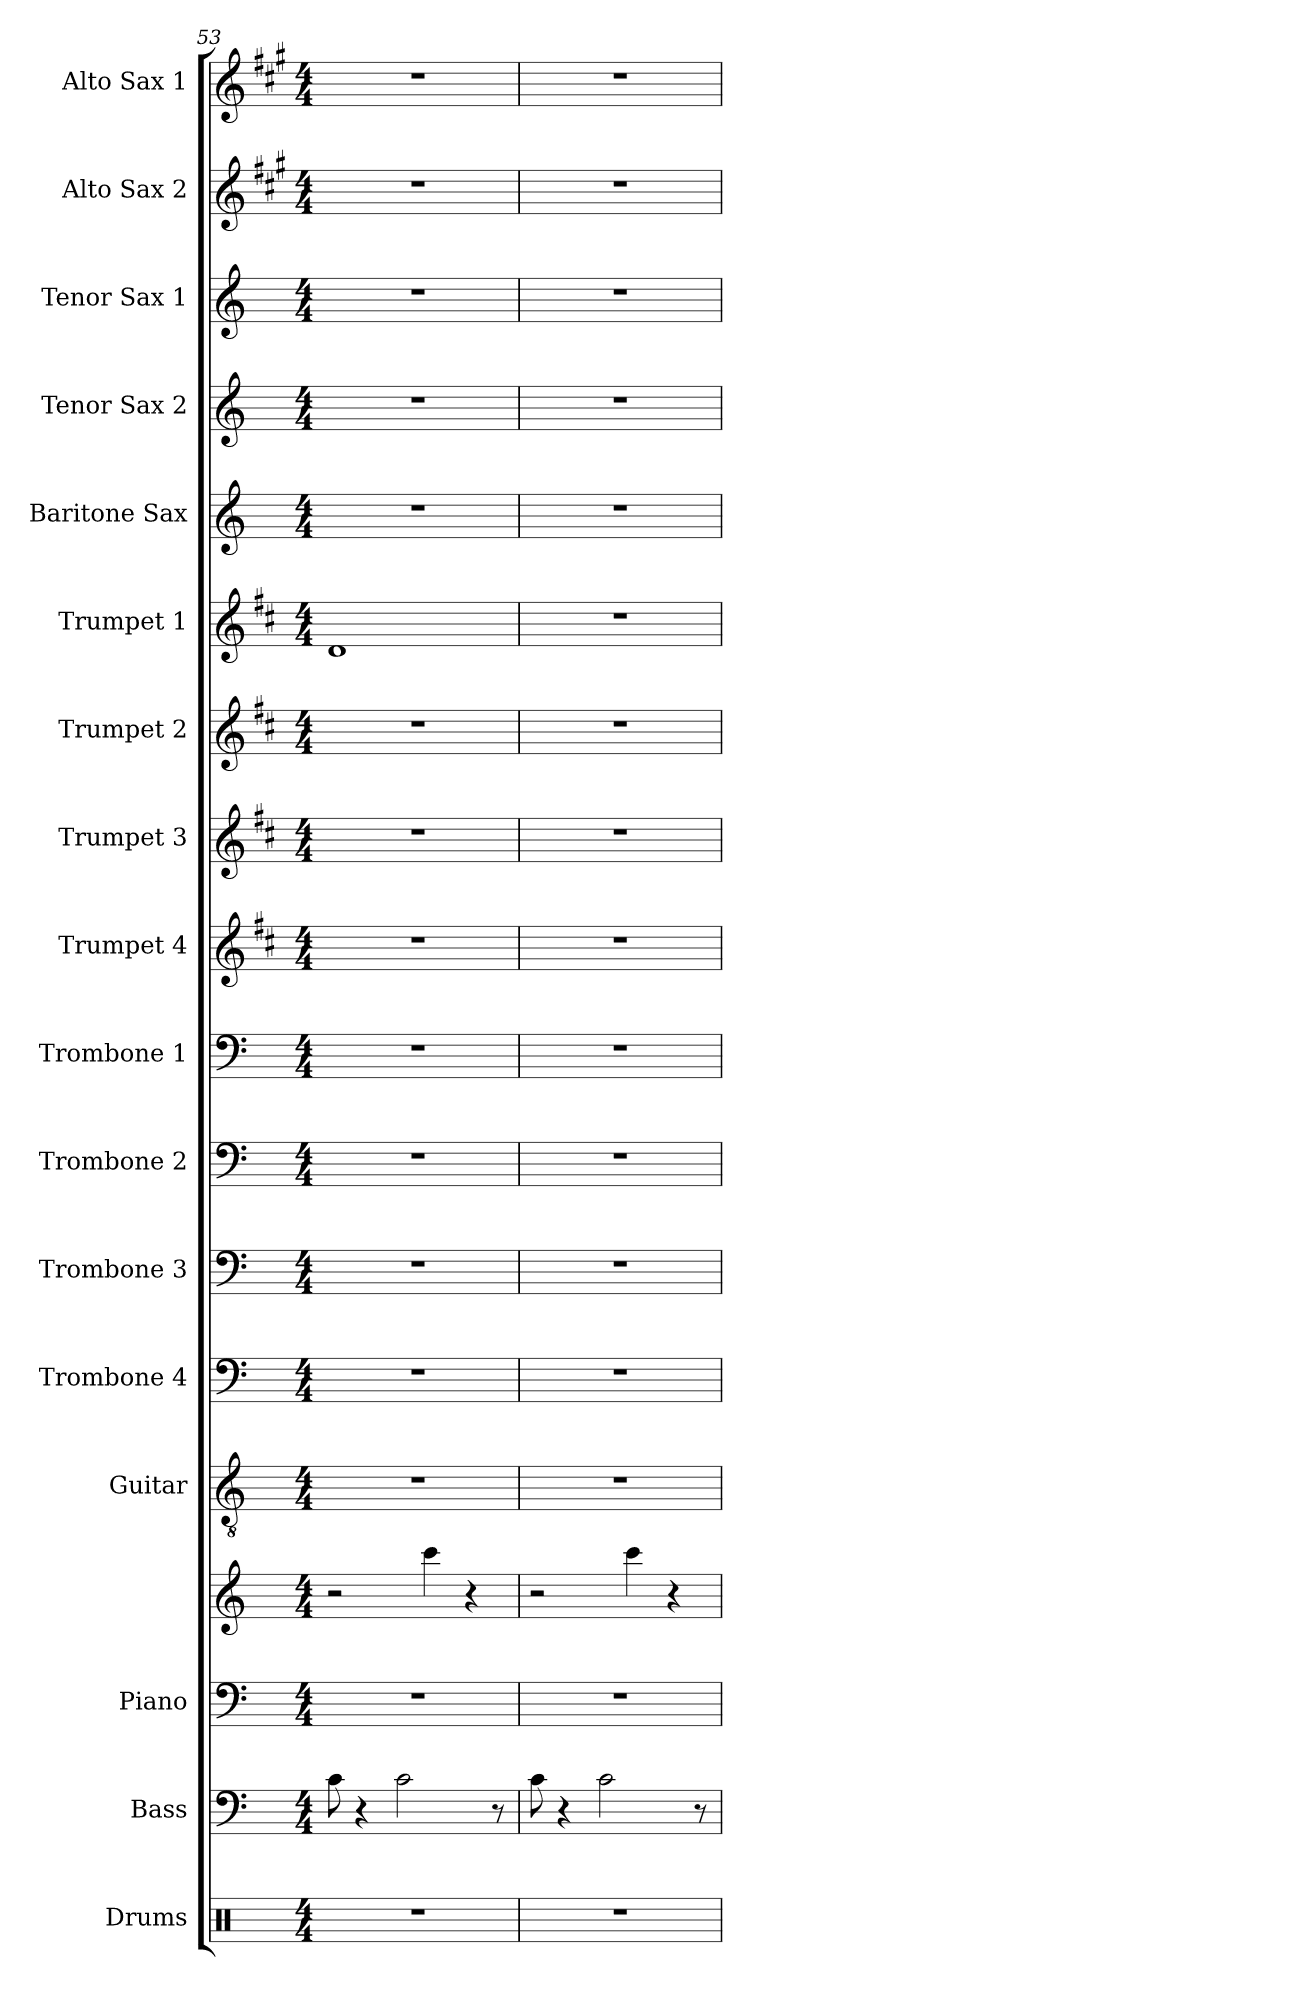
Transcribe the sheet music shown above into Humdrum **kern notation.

**kern	**kern	**kern	**kern	**kern	**kern	**kern	**kern	**kern	**kern	**kern	**kern	**kern	**kern	**kern	**kern	**kern	**kern
*part17	*part16	*part15	*part15	*part14	*part13	*part12	*part11	*part10	*part9	*part8	*part7	*part6	*part5	*part4	*part3	*part2	*part1
*staff18	*staff17	*staff16	*staff15	*staff14	*staff13	*staff12	*staff11	*staff10	*staff9	*staff8	*staff7	*staff6	*staff5	*staff4	*staff3	*staff2	*staff1
*I"Drums	*I"Bass	*I"Piano	*	*I"Guitar	*I"Trombone 4	*I"Trombone 3	*I"Trombone 2	*I"Trombone 1	*I"Trumpet 4	*I"Trumpet 3	*I"Trumpet 2	*I"Trumpet 1	*I"Baritone Sax	*I"Tenor Sax 2	*I"Tenor Sax 1	*I"Alto Sax 2	*I"Alto Sax 1
*I'Drums	*I'Bass	*I'Piano	*	*I'Gtr.	*I'Tbn. 4	*I'Tbn. 3	*I'Tbn. 2	*I'Tbn. 1	*I'Tpt. 4	*I'Tpt. 3	*I'Tpt. 2	*I'Tpt. 1	*I'Bari	*I'Tenor 2	*I'Tenor 1	*I'Alto 2	*I'Alto 1
*clefX	*clefF4	*clefF4	*clefG2	*clefGv2	*clefF4	*clefF4	*clefF4	*clefF4	*clefG2	*clefG2	*clefG2	*clefG2	*clefG2	*clefG2	*clefG2	*clefG2	*clefG2
*	*ITrd7c12	*	*	*	*	*	*	*	*ITrd1c2	*ITrd1c2	*ITrd1c2	*ITrd1c2	*ITrd12c21	*ITrd8c14	*ITrd8c14	*ITrd5c9	*ITrd5c9
*k[]	*k[]	*k[]	*k[]	*k[]	*k[]	*k[]	*k[]	*k[]	*k[]	*k[]	*k[]	*k[]	*k[]	*k[]	*k[]	*k[]	*k[]
*M4/4	*M4/4	*M4/4	*M4/4	*M4/4	*M4/4	*M4/4	*M4/4	*M4/4	*M4/4	*M4/4	*M4/4	*M4/4	*M4/4	*M4/4	*M4/4	*M4/4	*M4/4
=53	=53	=53	=53	=53	=53	=53	=53	=53	=53	=53	=53	=53	=53	=53	=53	=53	=53
1r	8C\	1r	2r	1r	1r	1r	1r	1r	1r	1r	1r	1c	1r	1r	1r	1r	1r
.	4r	.	.	.	.	.	.	.	.	.	.	.	.	.	.	.	.
.	2C\	.	.	.	.	.	.	.	.	.	.	.	.	.	.	.	.
.	.	.	4ccc\	.	.	.	.	.	.	.	.	.	.	.	.	.	.
.	.	.	4r	.	.	.	.	.	.	.	.	.	.	.	.	.	.
.	8r	.	.	.	.	.	.	.	.	.	.	.	.	.	.	.	.
=54	=54	=54	=54	=54	=54	=54	=54	=54	=54	=54	=54	=54	=54	=54	=54	=54	=54
1r	8C\	1r	2r	1r	1r	1r	1r	1r	1r	1r	1r	1r	1r	1r	1r	1r	1r
.	4r	.	.	.	.	.	.	.	.	.	.	.	.	.	.	.	.
.	2C\	.	.	.	.	.	.	.	.	.	.	.	.	.	.	.	.
.	.	.	4ccc\	.	.	.	.	.	.	.	.	.	.	.	.	.	.
.	.	.	4r	.	.	.	.	.	.	.	.	.	.	.	.	.	.
.	8r	.	.	.	.	.	.	.	.	.	.	.	.	.	.	.	.
=	=	=	=	=	=	=	=	=	=	=	=	=	=	=	=	=	=
*-	*-	*-	*-	*-	*-	*-	*-	*-	*-	*-	*-	*-	*-	*-	*-	*-	*-
